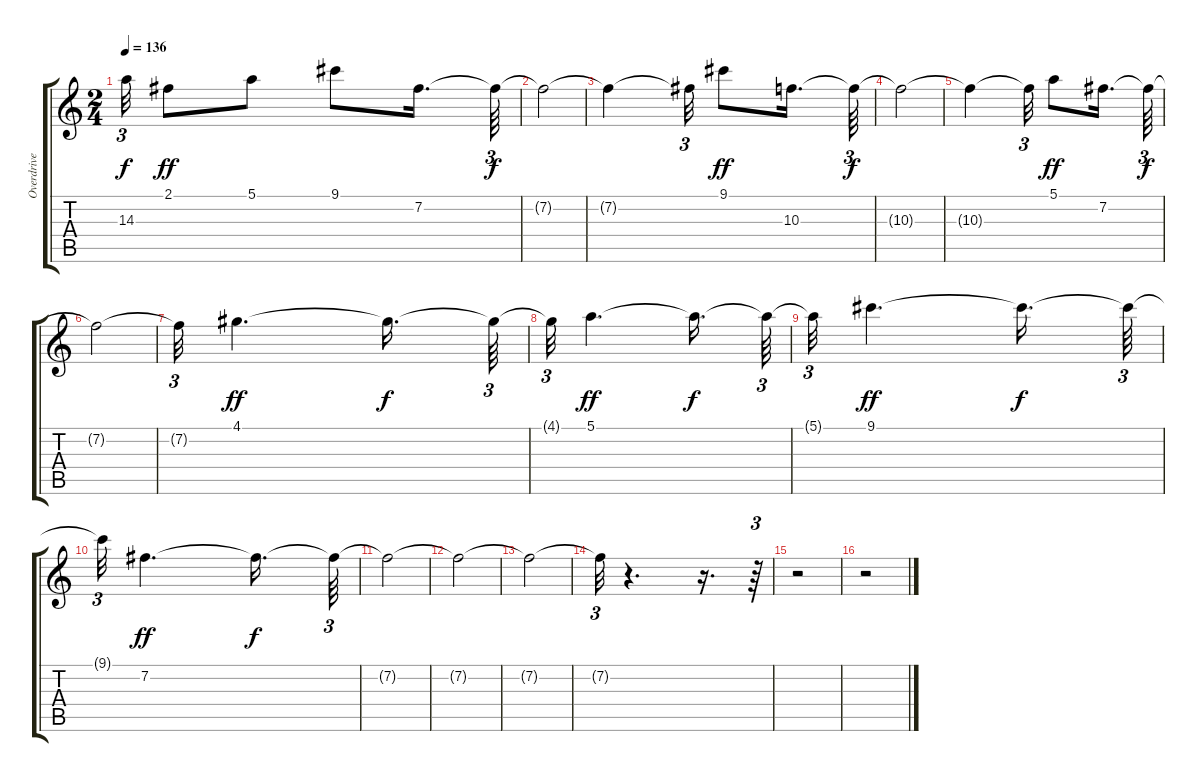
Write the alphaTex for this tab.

\track ("Overdrive Guitar" "Overdrive ") {instrument distortionguitar}
\staff {score tabs}
\tuning (E4 B3 G3 D3 A2 E2) {hide}
\ts (2 4)
\tempo 136
\clef g2
\ks c
14.3{t}.32{tu (3 2) dy f} 2.1.8{dy ff} 5.1.8 9.1.8 7.2.16{d} 7.2{t}.64{tu (3 2) dy f} |
7.2{t}.2 |
7.2{t}.4 7.2{t}.32{tu (3 2)} 9.1.8{dy ff} 10.3.16{d} 10.3{t}.64{tu (3 2) dy f} |
10.3{t}.2 |
10.3{t}.4 10.3{t}.32{tu (3 2)} 5.1.8{dy ff} 7.2.16{d} 7.2{t}.64{tu (3 2) dy f} |
7.2{t}.2 |
7.2{t}.32{tu (3 2)} 4.1.4{d dy ff} 4.1{t}.16{d dy f} 4.1{t}.64{tu (3 2)} |
4.1{t}.32{tu (3 2)} 5.1.4{d dy ff} 5.1{t}.16{d dy f} 5.1{t}.64{tu (3 2)} |
5.1{t}.32{tu (3 2)} 9.1.4{d dy ff} 9.1{t}.16{d dy f} 9.1{t}.64{tu (3 2)} |
9.1{t}.32{tu (3 2)} 7.2.4{d dy ff} 7.2{t}.16{d dy f} 7.2{t}.64{tu (3 2)} |
7.2{t}.2 |
7.2{t}.2 |
7.2{t}.2 |
7.2{t}.32{tu (3 2)} r.4{d} r.16{d} r.64{tu (3 2)} |
r.2 |
r.2
